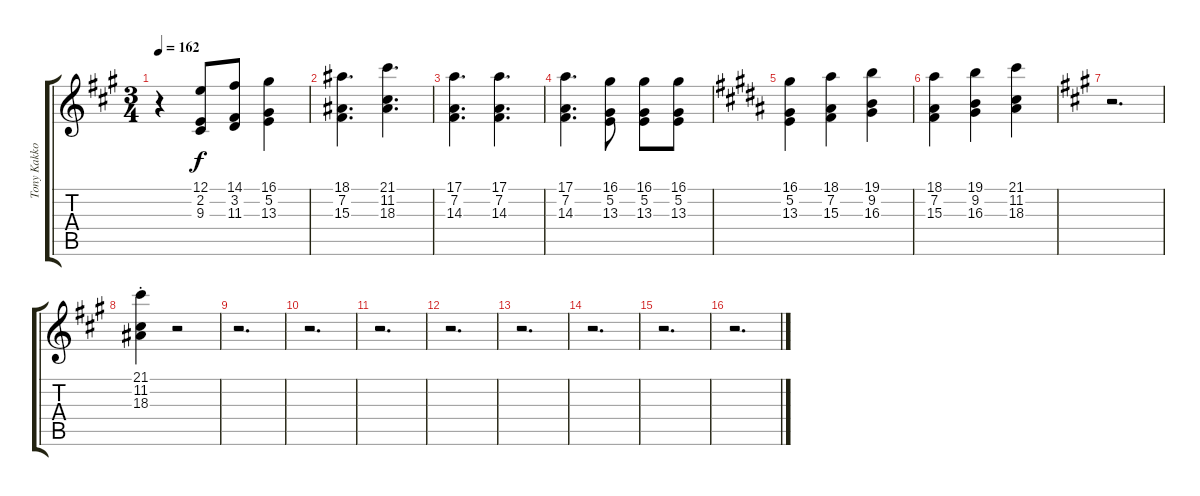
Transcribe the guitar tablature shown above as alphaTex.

\track ("Tony Kakko (Vocals)" "Tony Kakko") {instrument lead6voice}
\staff {score tabs}
\tuning (E4 B3 G3 D3 A2 E2) {hide}
\ts (3 4)
\tempo 162
\clef g2
\ks a
r.4{dy f} (12.1 2.2 9.3).8 (14.1 3.2 11.3).8 (16.1 5.2 13.3).4 |
(18.1 7.2 15.3).4{d} (21.1 11.2 18.3).4{d} |
(17.1 7.2 14.3).4{d} (17.1 7.2 14.3).4{d} |
(17.1 7.2 14.3).4{d} (16.1 5.2 13.3).8 (16.1 5.2 13.3).8 (16.1 5.2 13.3).8 |
\ks b
(16.1 5.2 13.3).4 (18.1 7.2 15.3).4 (19.1 9.2 16.3).4 |
(18.1 7.2 15.3).4 (19.1 9.2 16.3).4 (21.1 11.2 18.3).4 |
\ks a
r.2{d} |
(21.1{st} 11.2{st} 18.3{st}).4 r.2 |
r.2{d} |
r.2{d} |
r.2{d} |
r.2{d} |
r.2{d} |
r.2{d} |
r.2{d} |
r.2{d}
